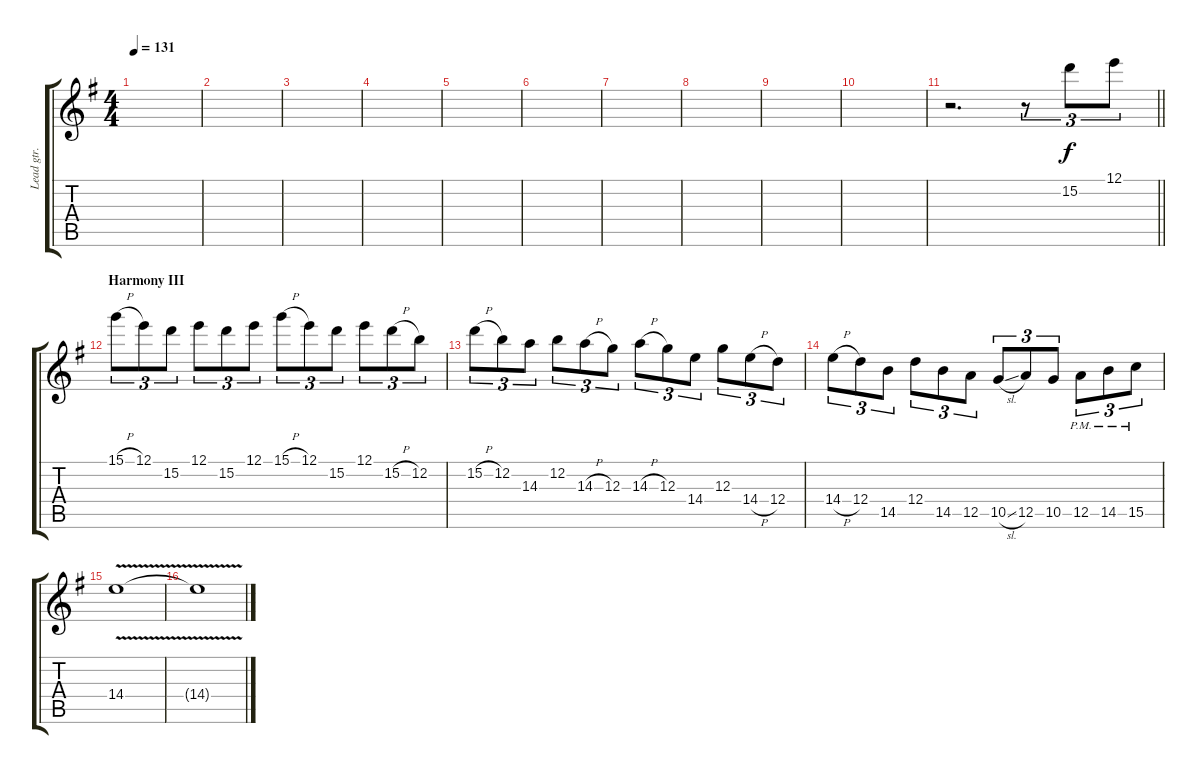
\track ("Lead gtr. II" "Lead gtr. ") {instrument distortionguitar}
\staff {score tabs}
\tuning (E4 B3 G3 D3 A2 E2) {hide}
\ts (4 4)
\tempo 131
\clef g2
\ks g
|
|
|
|
|
|
|
|
|
|
\barLineRight lightlight
r.2{d} r.8{tu (3 2)} 15.2.8{tu (3 2)} 12.1.8{tu (3 2)} |
\section ("" "Harmony III")
15.1{h}.8{tu (3 2)} 12.1.8{tu (3 2)} 15.2.8{tu (3 2)} 12.1.8{tu (3 2)} 15.2.8{tu (3 2)} 12.1.8{tu (3 2)} 15.1{h}.8{tu (3 2)} 12.1.8{tu (3 2)} 15.2.8{tu (3 2)} 12.1.8{tu (3 2)} 15.2{h}.8{tu (3 2)} 12.2.8{tu (3 2)} |
15.2{h}.8{tu (3 2)} 12.2.8{tu (3 2)} 14.3.8{tu (3 2)} 12.2.8{tu (3 2)} 14.3{h}.8{tu (3 2)} 12.3.8{tu (3 2)} 14.3{h}.8{tu (3 2)} 12.3.8{tu (3 2)} 14.4.8{tu (3 2)} 12.3.8{tu (3 2)} 14.4{h}.8{tu (3 2)} 12.4.8{tu (3 2)} |
14.4{h}.8{tu (3 2)} 12.4.8{tu (3 2)} 14.5.8{tu (3 2)} 12.4.8{tu (3 2)} 14.5.8{tu (3 2)} 12.5.8{tu (3 2)} 10.5{sl}.8{tu (3 2)} 12.5.8{tu (3 2)} 10.5.8{tu (3 2)} 12.5{pm}.8{tu (3 2)} 14.5{pm}.8{tu (3 2)} 15.5{pm}.8{tu (3 2)} |
14.4{v}.1 |
14.4{t}.1
